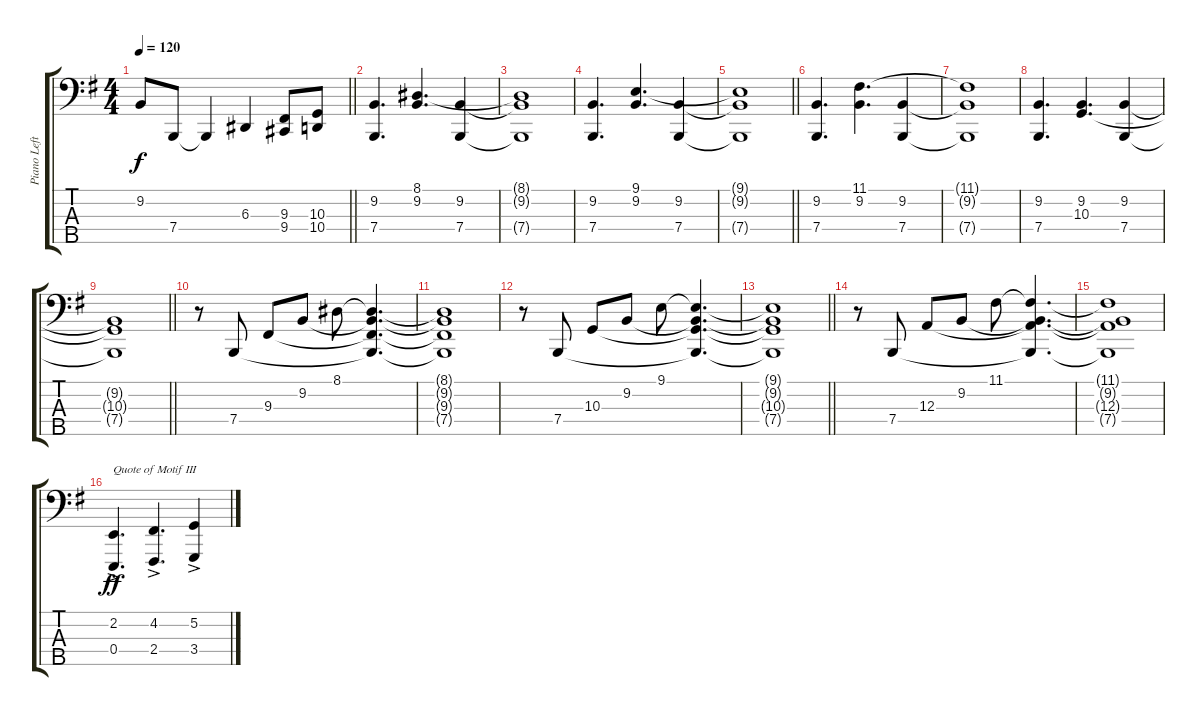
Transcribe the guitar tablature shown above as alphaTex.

\track ("Piano Left Standard" "Piano Left") {instrument acousticgrandpiano}
\staff {score tabs}
\tuning (G2 D2 A1 E1 B0) {hide}
\ts (4 4)
\tempo 120
\clef f4
\barLineRight lightlight
\ks eminor
9.2{t}.8{dy f} 7.4.8 7.4{t}.4 6.3.4 (9.3 9.4).8 (10.3 10.4).8 |
\section ("" "")
(9.2 7.4).4{d} (8.1 9.2).4{d} (9.2 7.4).4 |
(8.1{t} 9.2{t} 7.4{t}).1 |
(9.2 7.4).4{d} (9.1 9.2).4{d} (9.2 7.4).4 |
\barLineRight lightlight
(9.1{t} 9.2{t} 7.4{t}).1 |
(9.2 7.4).4{d} (11.1 9.2).4{d} (9.2 7.4).4 |
(11.1{t} 9.2{t} 7.4{t}).1 |
(9.2 7.4).4{d} (9.2 10.3).4{d} (9.2 7.4).4 |
\barLineRight lightlight
(9.2{t} 10.3{t} 7.4{t}).1 |
r.8 7.4.8 9.3.8 9.2.8 8.1.8 (8.1{t} 9.2{t} 9.3{t} 7.4{t}).4{d} |
(8.1{t} 9.2{t} 9.3{t} 7.4{t}).1 |
r.8 7.4.8 10.3.8 9.2.8 9.1.8 (9.1{t} 9.2{t} 10.3{t} 7.4{t}).4{d} |
\barLineRight lightlight
(9.1{t} 9.2{t} 10.3{t} 7.4{t}).1 |
r.8 7.4.8 12.3.8 9.2.8 11.1.8 (11.1{t} 9.2{t} 12.3{t} 7.4{t}).4{d} |
(11.1{t} 9.2{t} 12.3{t} 7.4{t}).1 |
(2.2{ac} 0.4{ac}).4{d txt "Quote of Motif III" dy ff} (4.2{ac} 2.4{ac}).4{d} (5.2{ac} 3.4{ac}).4
